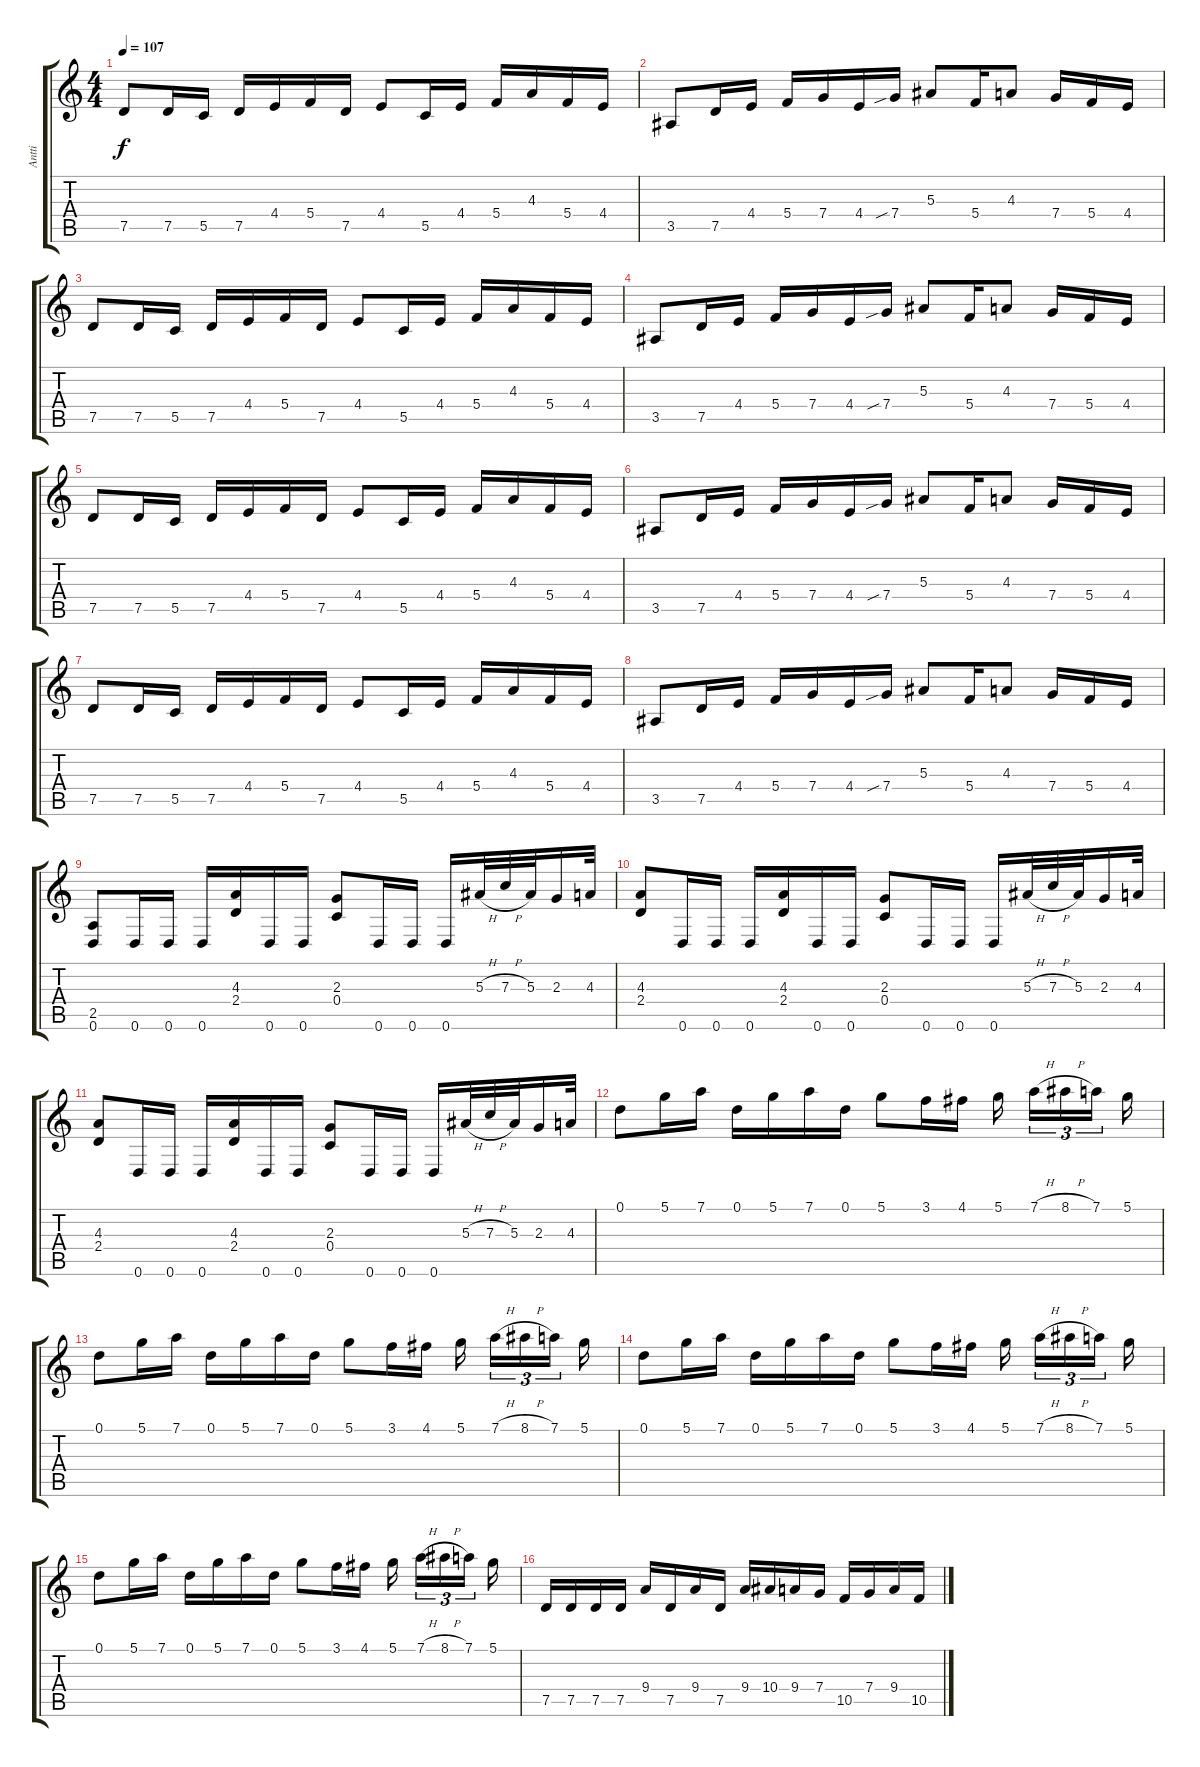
\track ("Antti" "Antti") {instrument distortionguitar}
\staff {score tabs}
\tuning (D4 A3 F3 C3 G2 D2) {hide}
\ts (4 4)
\tempo 107
\clef g2
\ks c
7.5.8{dy f instrument distortionguitar} 7.5.16 5.5.16 7.5.16 4.4.16 5.4.16 7.5.16 4.4.8 5.5.16 4.4.16 5.4.16 4.3.16 5.4.16 4.4.16 |
3.5.8 7.5.16 4.4.16 5.4.16 7.4.16 4.4.16 7.4{sib}.16 5.3.8 5.4.16 4.3.8 7.4.16 5.4.16 4.4.16 |
7.5.8 7.5.16 5.5.16 7.5.16 4.4.16 5.4.16 7.5.16 4.4.8 5.5.16 4.4.16 5.4.16 4.3.16 5.4.16 4.4.16 |
3.5.8 7.5.16 4.4.16 5.4.16 7.4.16 4.4.16 7.4{sib}.16 5.3.8 5.4.16 4.3.8 7.4.16 5.4.16 4.4.16 |
7.5.8 7.5.16 5.5.16 7.5.16 4.4.16 5.4.16 7.5.16 4.4.8 5.5.16 4.4.16 5.4.16 4.3.16 5.4.16 4.4.16 |
3.5.8 7.5.16 4.4.16 5.4.16 7.4.16 4.4.16 7.4{sib}.16 5.3.8 5.4.16 4.3.8 7.4.16 5.4.16 4.4.16 |
7.5.8 7.5.16 5.5.16 7.5.16 4.4.16 5.4.16 7.5.16 4.4.8 5.5.16 4.4.16 5.4.16 4.3.16 5.4.16 4.4.16 |
3.5.8 7.5.16 4.4.16 5.4.16 7.4.16 4.4.16 7.4{sib}.16 5.3.8 5.4.16 4.3.8 7.4.16 5.4.16 4.4.16 |
(2.5 0.6).8 0.6.16 0.6.16 0.6.16 (4.3 2.4).16 0.6.16 0.6.16 (2.3 0.4).8 0.6.16 0.6.16 0.6.16 5.3{h}.32 7.3{h}.32 5.3.32 2.3.16 4.3.32 |
(4.3 2.4).8 0.6.16 0.6.16 0.6.16 (4.3 2.4).16 0.6.16 0.6.16 (2.3 0.4).8 0.6.16 0.6.16 0.6.16 5.3{h}.32 7.3{h}.32 5.3.32 2.3.16 4.3.32 |
(4.3 2.4).8 0.6.16 0.6.16 0.6.16 (4.3 2.4).16 0.6.16 0.6.16 (2.3 0.4).8 0.6.16 0.6.16 0.6.16 5.3{h}.32 7.3{h}.32 5.3.32 2.3.16 4.3.32 |
0.1.8 5.1.16 7.1.16 0.1.16 5.1.16 7.1.16 0.1.16 5.1.8 3.1.16 4.1.16 5.1.16{beam splitsecondary} 7.1{h}.16{tu (3 2)} 8.1{h}.16{tu (3 2)} 7.1.16{tu (3 2) beam splitsecondary} 5.1.16 |
0.1.8 5.1.16 7.1.16 0.1.16 5.1.16 7.1.16 0.1.16 5.1.8 3.1.16 4.1.16 5.1.16{beam splitsecondary} 7.1{h}.16{tu (3 2)} 8.1{h}.16{tu (3 2)} 7.1.16{tu (3 2) beam splitsecondary} 5.1.16 |
0.1.8 5.1.16 7.1.16 0.1.16 5.1.16 7.1.16 0.1.16 5.1.8 3.1.16 4.1.16 5.1.16{beam splitsecondary} 7.1{h}.16{tu (3 2)} 8.1{h}.16{tu (3 2)} 7.1.16{tu (3 2) beam splitsecondary} 5.1.16 |
0.1.8 5.1.16 7.1.16 0.1.16 5.1.16 7.1.16 0.1.16 5.1.8 3.1.16 4.1.16 5.1.16{beam splitsecondary} 7.1{h}.16{tu (3 2)} 8.1{h}.16{tu (3 2)} 7.1.16{tu (3 2) beam splitsecondary} 5.1.16 |
7.5.16 7.5.16 7.5.16 7.5.16 9.4.16 7.5.16 9.4.16 7.5.16 9.4.16 10.4.16 9.4.16 7.4.16 10.5.16 7.4.16 9.4.16 10.5.16
